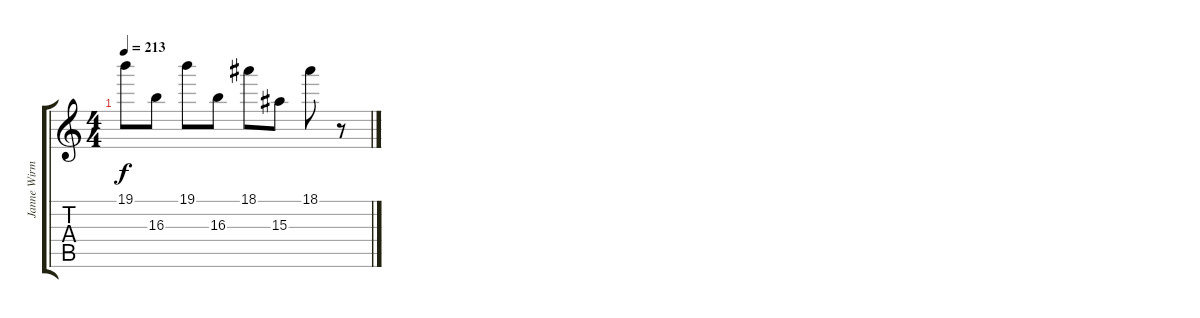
\track ("Janne Wirman" "Janne Wirm") {instrument electricguitarjazz}
\staff {score tabs}
\tuning (E4 B3 G3 D3 A2 E2) {hide}
\ts (4 4)
\tempo 213
\clef g2
\ks c
19.1.8{dy f} 16.3.8 19.1.8 16.3.8 18.1.8 15.3.8 18.1.8 r.8
